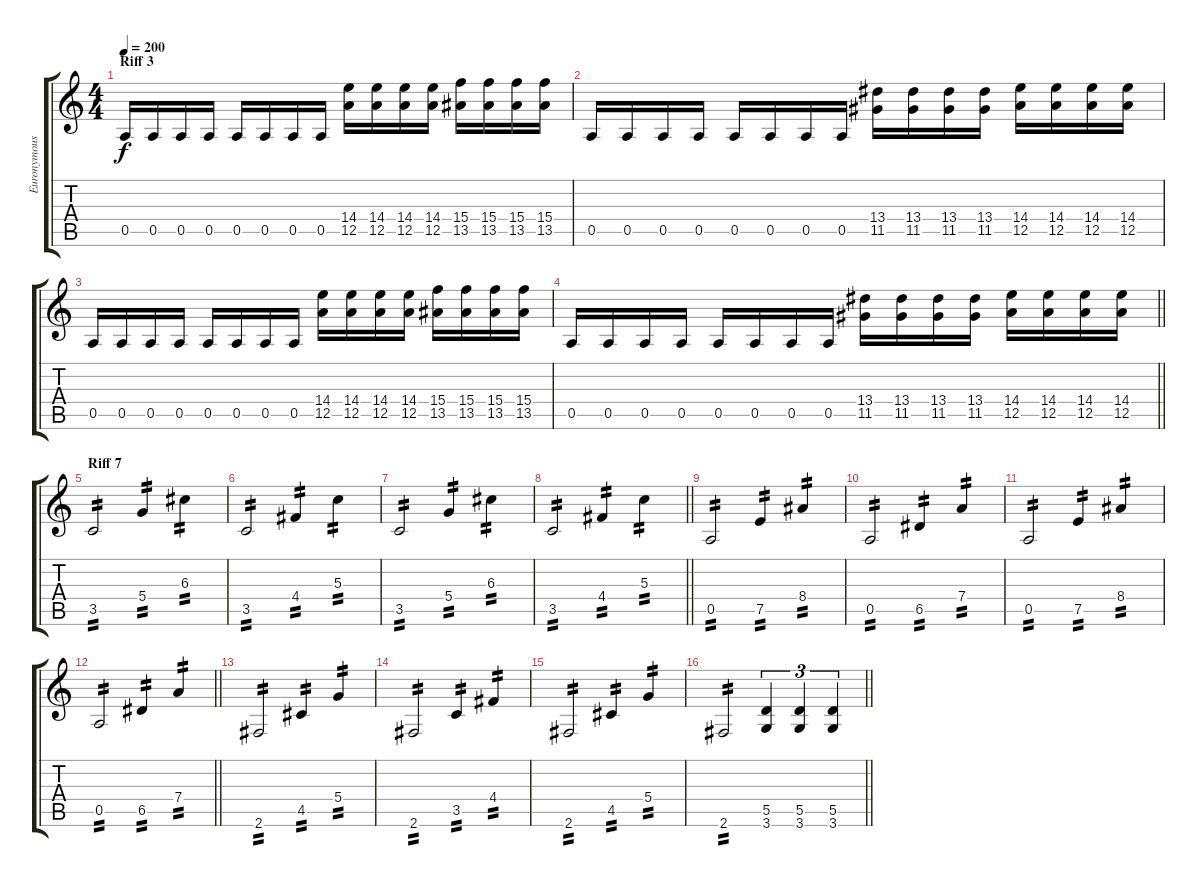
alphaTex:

\track ("Euronymous" "Euronymous") {instrument overdrivenguitar}
\staff {score tabs}
\tuning (E4 B3 G3 D3 A2 E2) {hide}
\ts (4 4)
\section ("" "Riff 3")
\tempo 200
\clef g2
\ks c
0.5.16{dy f} 0.5.16 0.5.16 0.5.16 0.5.16 0.5.16 0.5.16 0.5.16 (14.4 12.5).16 (14.4 12.5).16 (14.4 12.5).16 (14.4 12.5).16 (15.4 13.5).16 (15.4 13.5).16 (15.4 13.5).16 (15.4 13.5).16 |
0.5.16 0.5.16 0.5.16 0.5.16 0.5.16 0.5.16 0.5.16 0.5.16 (13.4 11.5).16 (13.4 11.5).16 (13.4 11.5).16 (13.4 11.5).16 (14.4 12.5).16 (14.4 12.5).16 (14.4 12.5).16 (14.4 12.5).16 |
0.5.16 0.5.16 0.5.16 0.5.16 0.5.16 0.5.16 0.5.16 0.5.16 (14.4 12.5).16 (14.4 12.5).16 (14.4 12.5).16 (14.4 12.5).16 (15.4 13.5).16 (15.4 13.5).16 (15.4 13.5).16 (15.4 13.5).16 |
\barLineRight lightlight
0.5.16 0.5.16 0.5.16 0.5.16 0.5.16 0.5.16 0.5.16 0.5.16 (13.4 11.5).16 (13.4 11.5).16 (13.4 11.5).16 (13.4 11.5).16 (14.4 12.5).16 (14.4 12.5).16 (14.4 12.5).16 (14.4 12.5).16 |
\section ("" "Riff 7")
3.5.2{tp 2} 5.4.4{tp 2} 6.3.4{tp 2} |
3.5.2{tp 2} 4.4.4{tp 2} 5.3.4{tp 2} |
3.5.2{tp 2} 5.4.4{tp 2} 6.3.4{tp 2} |
\barLineRight lightlight
3.5.2{tp 2} 4.4.4{tp 2} 5.3.4{tp 2} |
0.5.2{tp 2} 7.5.4{tp 2} 8.4.4{tp 2} |
0.5.2{tp 2} 6.5.4{tp 2} 7.4.4{tp 2} |
0.5.2{tp 2} 7.5.4{tp 2} 8.4.4{tp 2} |
\barLineRight lightlight
0.5.2{tp 2} 6.5.4{tp 2} 7.4.4{tp 2} |
2.6.2{tp 2} 4.5.4{tp 2} 5.4.4{tp 2} |
2.6.2{tp 2} 3.5.4{tp 2} 4.4.4{tp 2} |
2.6.2{tp 2} 4.5.4{tp 2} 5.4.4{tp 2} |
\barLineRight lightlight
2.6.2{tp 2} (5.5 3.6).4{tu (3 2)} (5.5 3.6).4{tu (3 2)} (5.5 3.6).4{tu (3 2)}
